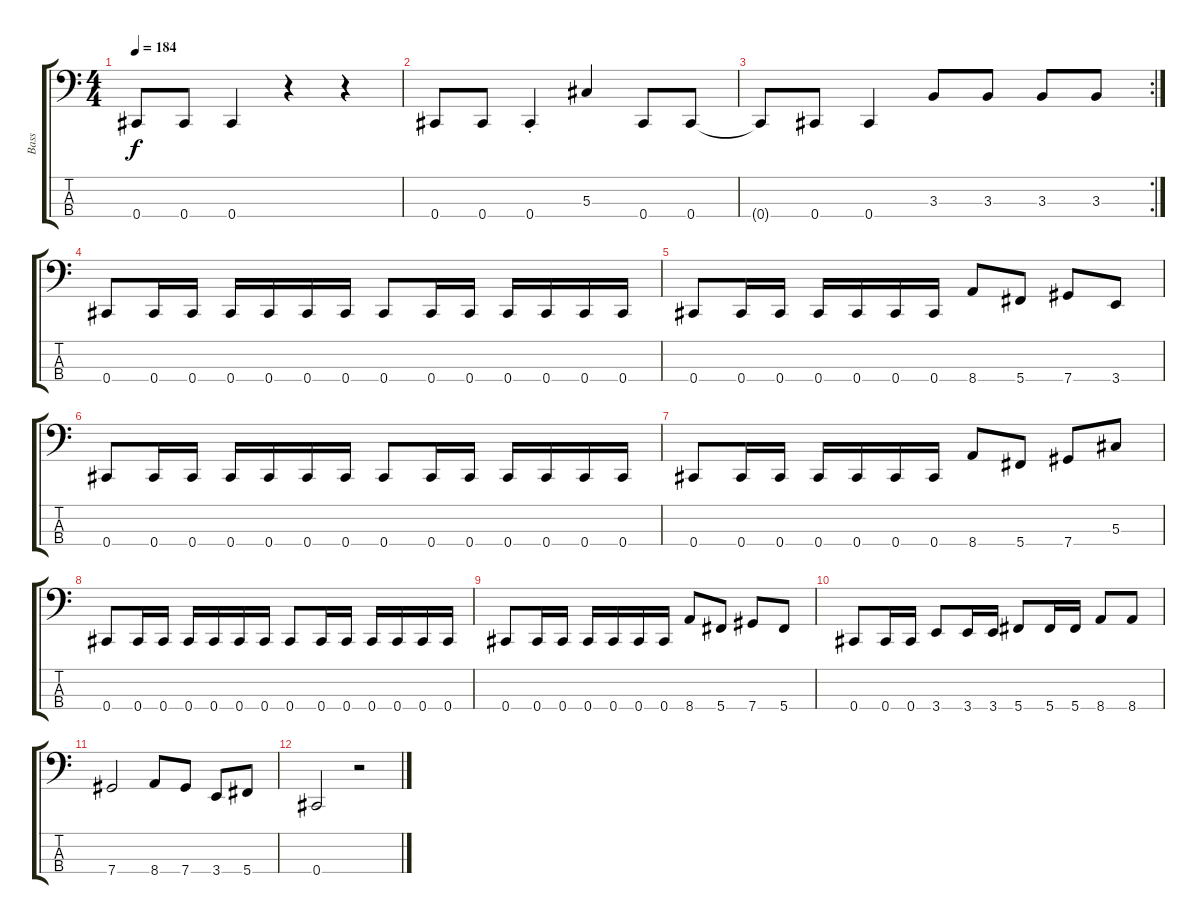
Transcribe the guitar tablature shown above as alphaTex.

\track ("Bass" "Bass") {instrument electricbasspick}
\staff {score tabs}
\tuning (Gb2 Db2 Ab1 Db1) {hide}
\ts (4 4)
\tempo 184
\clef f4
\ks c
0.4{t}.8{dy f} 0.4.8 0.4.4 r.4 r.4 |
0.4.8 0.4.8 0.4{st}.4 5.3.4 0.4.8 0.4.8 |
\rc 2
0.4{t}.8 0.4.8 0.4.4 3.3.8 3.3.8 3.3.8 3.3.8 |
0.4.8 0.4.16 0.4.16 0.4.16 0.4.16 0.4.16 0.4.16 0.4.8 0.4.16 0.4.16 0.4.16 0.4.16 0.4.16 0.4.16 |
0.4.8 0.4.16 0.4.16 0.4.16 0.4.16 0.4.16 0.4.16 8.4.8 5.4.8 7.4.8 3.4.8 |
0.4.8 0.4.16 0.4.16 0.4.16 0.4.16 0.4.16 0.4.16 0.4.8 0.4.16 0.4.16 0.4.16 0.4.16 0.4.16 0.4.16 |
0.4.8 0.4.16 0.4.16 0.4.16 0.4.16 0.4.16 0.4.16 8.4.8 5.4.8 7.4.8 5.3.8 |
0.4.8 0.4.16 0.4.16 0.4.16 0.4.16 0.4.16 0.4.16 0.4.8 0.4.16 0.4.16 0.4.16 0.4.16 0.4.16 0.4.16 |
0.4.8 0.4.16 0.4.16 0.4.16 0.4.16 0.4.16 0.4.16 8.4.8 5.4.8 7.4.8 5.4.8 |
0.4.8 0.4.16 0.4.16 3.4.8 3.4.16 3.4.16 5.4.8 5.4.16 5.4.16 8.4.8 8.4.8 |
7.4.2 8.4.8 7.4.8 3.4.8 5.4.8 |
0.4.2 r.2
